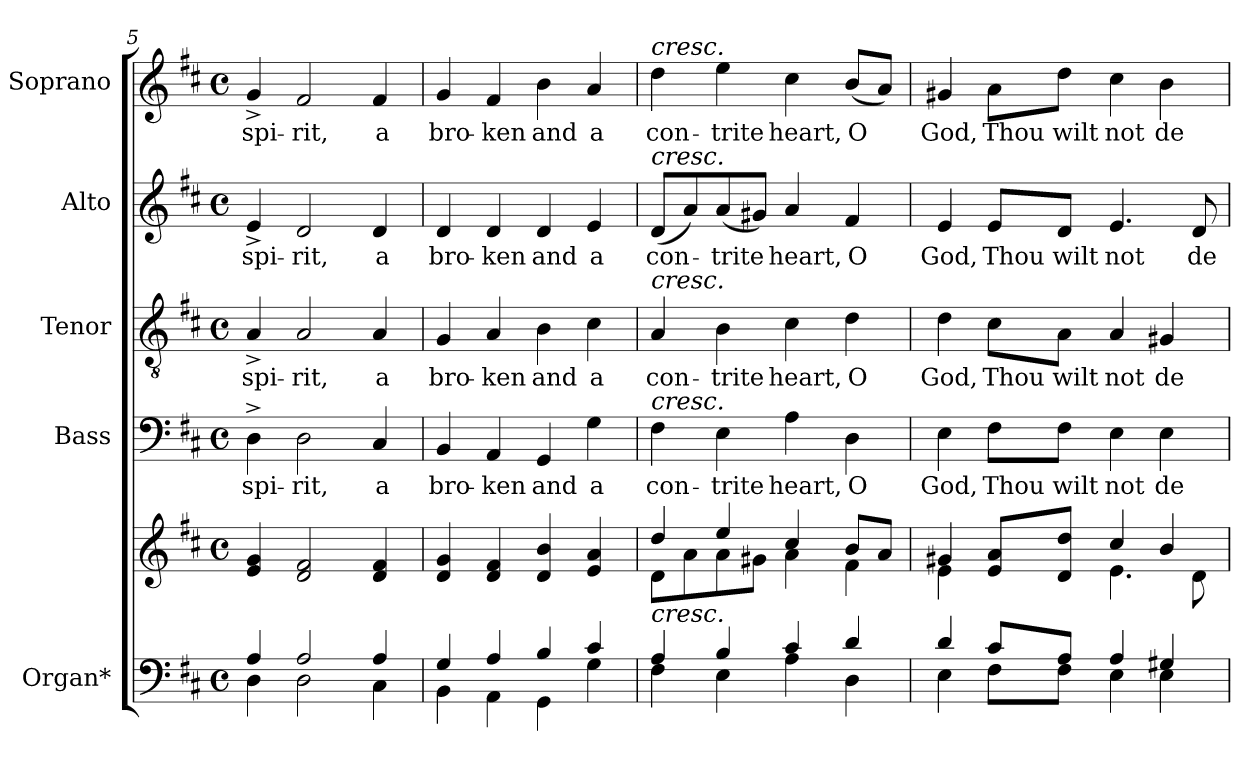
**kern	**kern	**kern	**text	**kern	**text	**kern	**text	**kern	**text
*part5	*part5	*part4	*part4	*part3	*part3	*part2	*part2	*part1	*part1
*staff6	*staff5	*staff4	*staff4	*staff3	*staff3	*staff2	*staff2	*staff1	*staff1
*I"Organ*	*	*I"Bass	*	*I"Tenor	*	*I"Alto	*	*I"Soprano	*
*I'Org.	*	*I'B.	*	*I'T.	*	*I'A.	*	*I'S.	*
*clefF4	*clefG2	*clefF4	*	*clefGv2	*	*clefG2	*	*clefG2	*
*	*	*	*	*ITrd7c12	*	*	*	*	*
*k[f#c#]	*k[f#c#]	*k[f#c#]	*	*k[f#c#]	*	*k[f#c#]	*	*k[f#c#]	*
*D:	*D:	*D:	*	*D:	*	*D:	*	*D:	*
*M4/4	*M4/4	*M4/4	*	*M4/4	*	*M4/4	*	*M4/4	*
*met(c)	*met(c)	*met(c)	*	*met(c)	*	*met(c)	*	*met(c)	*
=5	=5	=5	=5	=5	=5	=5	=5	=5	=5
*^	*	*	*	*	*	*	*	*	*
!	!	!	!	!LO:LY:b:color=#000000	!	!	!	!	!	!
!	!	!	!	!	!	!LO:LY:b:color=#000000	!	!	!	!
!	!	!	!	!	!	!	!	!LO:LY:b:color=#000000	!	!
!	!	!	!	!	!	!	!	!	!	!LO:LY:b:color=#000000
4Ai/	4Di\	4ei/ 4gi	4D^i\	spi-	4AA^i/	spi-	4e^i/	spi-	4g^i/	spi-
!	!	!	!	!LO:LY:b:color=#000000	!	!	!	!	!	!
!	!	!	!	!	!	!LO:LY:b:color=#000000	!	!	!	!
!	!	!	!	!	!	!	!	!LO:LY:b:color=#000000	!	!
!	!	!	!	!	!	!	!	!	!	!LO:LY:b:color=#000000
2Ai/	2Di\	2di/ 2f#i	2Di\	-rit,	2AAi/	-rit,	2di/	-rit,	2f#i/	-rit,
!	!	!	!	!LO:LY:b:color=#000000	!	!	!	!	!	!
!	!	!	!	!	!	!LO:LY:b:color=#000000	!	!	!	!
!	!	!	!	!	!	!	!	!LO:LY:b:color=#000000	!	!
!	!	!	!	!	!	!	!	!	!	!LO:LY:b:color=#000000
4Ai/	4C#i\	4di/ 4f#i	4C#i/	a	4AAi/	a	4di/	a	4f#i/	a
=6	=6	=6	=6	=6	=6	=6	=6	=6	=6	=6
!	!	!	!	!LO:LY:b:color=#000000	!	!	!	!	!	!
!	!	!	!	!	!	!LO:LY:b:color=#000000	!	!	!	!
!	!	!	!	!	!	!	!	!LO:LY:b:color=#000000	!	!
!	!	!	!	!	!	!	!	!	!	!LO:LY:b:color=#000000
4Gi/	4BBi\	4di/ 4gi	4BBi/	bro-	4GGi/	bro-	4di/	bro-	4gi/	bro-
!	!	!	!	!LO:LY:b:color=#000000	!	!	!	!	!	!
!	!	!	!	!	!	!LO:LY:b:color=#000000	!	!	!	!
!	!	!	!	!	!	!	!	!LO:LY:b:color=#000000	!	!
!	!	!	!	!	!	!	!	!	!	!LO:LY:b:color=#000000
4Ai/	4AAi\	4di/ 4f#i	4AAi/	-ken	4AAi/	-ken	4di/	-ken	4f#i/	-ken
!	!	!	!	!LO:LY:b:color=#000000	!	!	!	!	!	!
!	!	!	!	!	!	!LO:LY:b:color=#000000	!	!	!	!
!	!	!	!	!	!	!	!	!LO:LY:b:color=#000000	!	!
!	!	!	!	!	!	!	!	!	!	!LO:LY:b:color=#000000
4Bi/	4GGi\	4di/ 4bi	4GGi/	and	4BBi\	and	4di/	and	4bi\	and
!	!	!	!	!LO:LY:b:color=#000000	!	!	!	!	!	!
!	!	!	!	!	!	!LO:LY:b:color=#000000	!	!	!	!
!	!	!	!	!	!	!	!	!LO:LY:b:color=#000000	!	!
!	!	!	!	!	!	!	!	!	!	!LO:LY:b:color=#000000
4c#i/	4Gi\	4ei/ 4ai	4Gi\	a	4C#i\	a	4ei/	a	4ai/	a
!!LO:LB:g=z
=7	=7	=7	=7	=7	=7	=7	=7	=7	=7	=7
*	*	*^	*	*	*	*	*	*	*	*
!	!	!	!	!	!LO:LY:b:color=#000000	!	!	!	!	!	!
!	!	!	!	!	!	!	!LO:LY:b:color=#000000	!	!	!	!
!	!	!	!	!	!	!	!	!	!LO:LY:b:color=#000000	!	!
!	!	!	!	!	!	!	!	!	!	!LO:TX:a:i:t=cresc.	!
!	!	!	!	!	!	!	!	!LO:TX:a:i:t=cresc.	!	!	!
!	!	!	!	!	!	!LO:TX:a:i:t=cresc.	!	!	!	!	!
!	!	!	!	!LO:TX:a:i:t=cresc.	!	!	!	!	!	!	!
!	!	!LO:TX:b:i:t=cresc.	!	!	!	!	!	!	!	!	!
!	!	!	!	!	!	!	!	!	!	!	!LO:LY:b:color=#000000
4Ai/	4F#i\	4ddi/	8di\L	4F#i\	con-	4AAi/	con-	(8di/L	con-	4ddi\	con-
.	.	.	8ai\	.	.	.	.	8ai/)	.	.	.
!	!	!	!	!	!LO:LY:b:color=#000000	!	!	!	!	!	!
!	!	!	!	!	!	!	!LO:LY:b:color=#000000	!	!	!	!
!	!	!	!	!	!	!	!	!	!LO:LY:b:color=#000000	!	!
!	!	!	!	!	!	!	!	!	!	!	!LO:LY:b:color=#000000
4Bi/	4Ei\	4eei/	8ai\	4Ei\	-trite	4BBi\	-trite	(8ai/	-trite	4eei\	-trite
.	.	.	8g#Xi\J	.	.	.	.	8g#Xi/J)	.	.	.
!	!	!	!	!	!LO:LY:b:color=#000000	!	!	!	!	!	!
!	!	!	!	!	!	!	!LO:LY:b:color=#000000	!	!	!	!
!	!	!	!	!	!	!	!	!	!LO:LY:b:color=#000000	!	!
!	!	!	!	!	!	!	!	!	!	!	!LO:LY:b:color=#000000
4c#i/	4Ai\	4cc#i/	4ai\	4Ai\	heart,	4C#i\	heart,	4ai/	heart,	4cc#i\	heart,
!	!	!	!	!	!LO:LY:b:color=#000000	!	!	!	!	!	!
!	!	!	!	!	!	!	!LO:LY:b:color=#000000	!	!	!	!
!	!	!	!	!	!	!	!	!	!LO:LY:b:color=#000000	!	!
!	!	!	!	!	!	!	!	!	!	!	!LO:LY:b:color=#000000
4di/	4Di\	8bi/L	4f#i\	4Di\	O	4Di\	O	4f#i/	O	(8bi/L	O
.	.	8ai/J	.	.	.	.	.	.	.	8ai/J)	.
=8	=8	=8	=8	=8	=8	=8	=8	=8	=8	=8	=8
*	*	*	*^	*	*	*	*	*	*	*	*
!	!	!	!	!	!	!LO:LY:b:color=#000000	!	!	!	!	!	!
!	!	!	!	!	!	!	!	!LO:LY:b:color=#000000	!	!	!	!
!	!	!	!	!	!	!	!	!	!	!LO:LY:b:color=#000000	!	!
!	!	!	!	!	!	!	!	!	!	!	!	!LO:LY:b:color=#000000
4di/	4Ei\	4g#Xi/	4ei\	2ryy	4Ei\	God,	4Di\	God,	4ei/	God,	4g#Xi/	God,
!	!	!	!	!	!	!LO:LY:b:color=#000000	!	!	!	!	!	!
!	!	!	!	!	!	!	!	!LO:LY:b:color=#000000	!	!	!	!
!	!	!	!	!	!	!	!	!	!	!LO:LY:b:color=#000000	!	!
!	!	!	!	!	!	!	!	!	!	!	!	!LO:LY:b:color=#000000
8c#i/L	8F#i\L	8ei/ 8aiL	2.ryy	.	8F#i\L	Thou	8C#i\L	Thou	8ei/L	Thou	8ai\L	Thou
!	!	!	!	!	!	!LO:LY:b:color=#000000	!	!	!	!	!	!
!	!	!	!	!	!	!	!	!LO:LY:b:color=#000000	!	!	!	!
!	!	!	!	!	!	!	!	!	!	!LO:LY:b:color=#000000	!	!
!	!	!	!	!	!	!	!	!	!	!	!	!LO:LY:b:color=#000000
8Ai/J	8F#i\J	8di/ 8ddiJ	.	.	8F#i\J	wilt	8AAi\J	wilt	8di/J	wilt	8ddi\J	wilt
!	!	!	!	!	!	!LO:LY:b:color=#000000	!	!	!	!	!	!
!	!	!	!	!	!	!	!	!LO:LY:b:color=#000000	!	!	!	!
!	!	!	!	!	!	!	!	!	!	!LO:LY:b:color=#000000	!	!
!	!	!	!	!	!	!	!	!	!	!	!	!LO:LY:b:color=#000000
4Ai/	4Ei\	4cc#i/	.	4.ei\	4Ei\	not	4AAi/	not	4.ei/	not	4cc#i\	not
!	!	!	!	!	!	!LO:LY:b:color=#000000	!	!	!	!	!	!
!	!	!	!	!	!	!	!	!LO:LY:b:color=#000000	!	!	!	!
!	!	!	!	!	!	!	!	!	!	!	!	!LO:LY:b:color=#000000
4G#Xi/	4Ei\	4bi/	.	.	4Ei\	de-	4GG#Xi/	de-	.	.	4bi\	de-
!	!	!	!	!	!	!	!	!	!	!LO:LY:b:color=#000000	!	!
.	.	.	.	8di\	.	.	.	.	8di/	de-	.	.
*v	*v	*	*	*	*	*	*	*	*	*	*	*
*	*v	*v	*v	*	*	*	*	*	*	*	*
=	=	=	=	=	=	=	=	=	=
*-	*-	*-	*-	*-	*-	*-	*-	*-	*-
